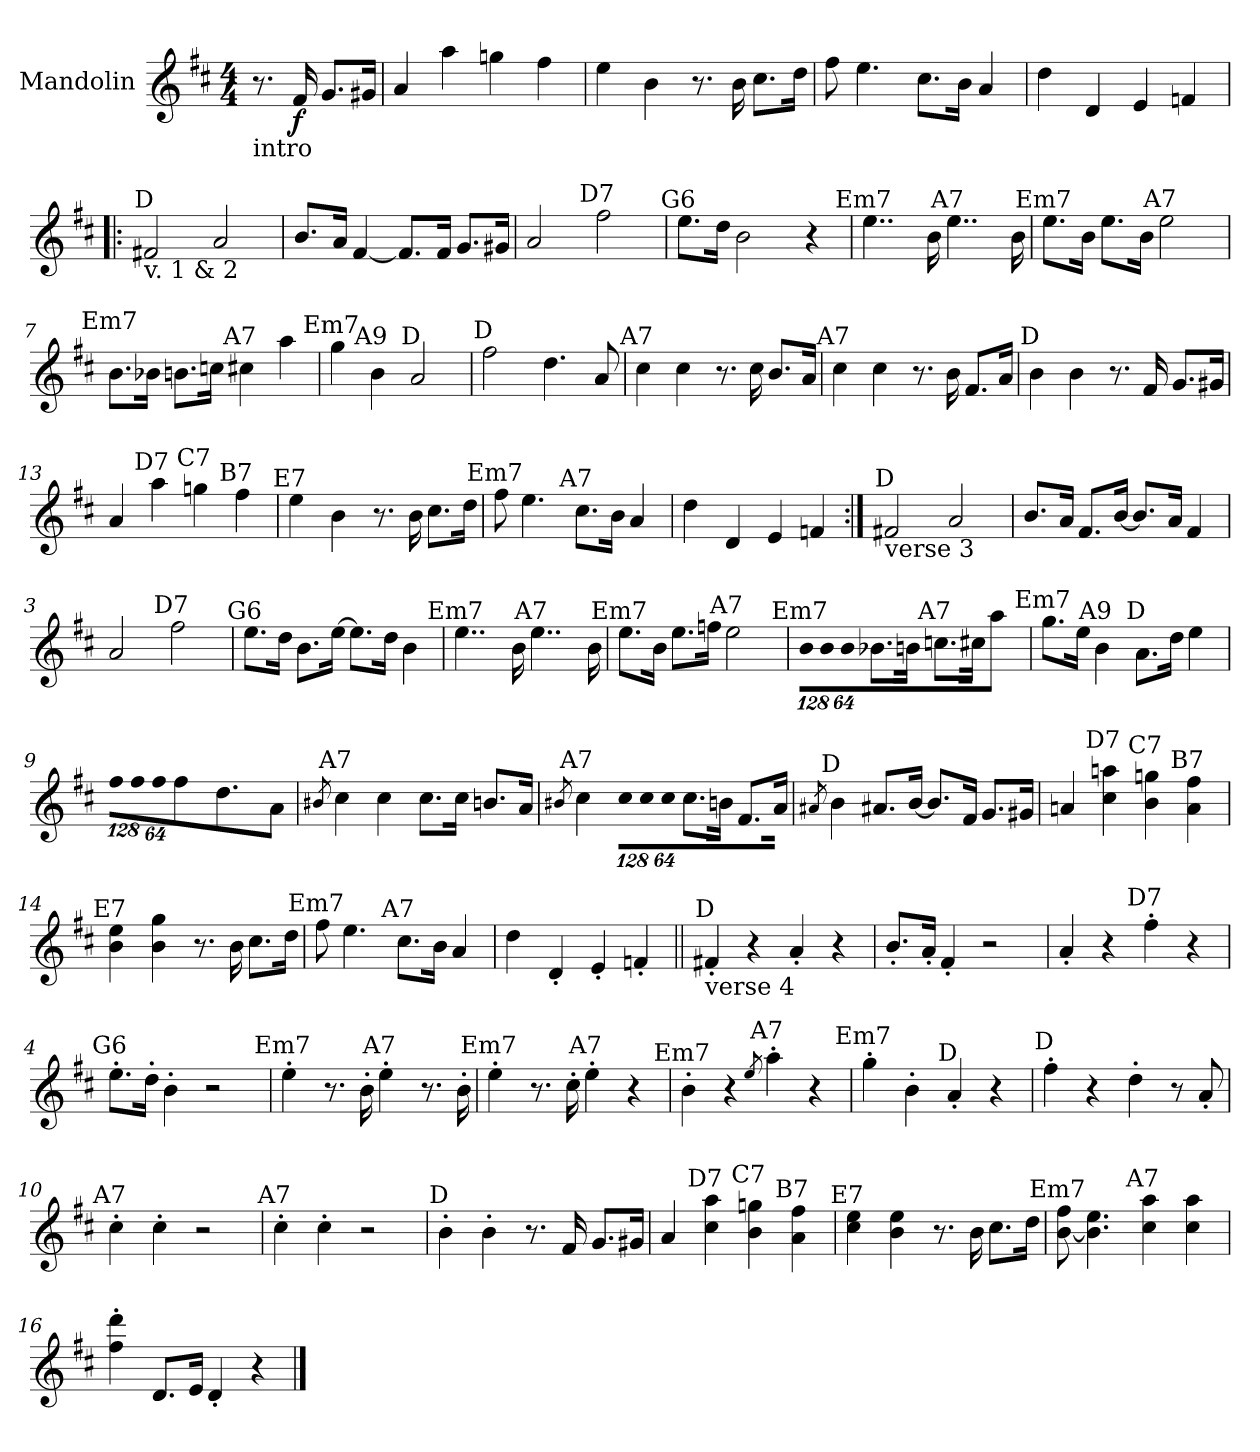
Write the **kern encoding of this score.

**kern	**dynam
*part1	*part1
*staff1	*staff1
*I"Mandolin	*
*I'Mand.	*
!!LO:PB:g=z
*clefG2	*
*k[f#c#]	*
*D:	*
*M4/4	*
*MM110	*
=	=
!LO:TX:b:t=intro	!
8.r	.
16f#i/	f
8.gi/L	.
16g#Xi/Jk	.
=1	=1
4ai/	.
4aai\	.
4ggni\	.
4ff#i\	.
=2	=2
4eei\	.
4bi\	.
8.r	.
16bi\	.
8.cc#i\L	.
16ddi\Jk	.
=3	=3
8ff#i\	.
4.eei\	.
8.cc#i\L	.
16bi\Jk	.
4ai/	.
=4	=4
4ddi\	.
4di/	.
4ei/	.
4fni/	.
!!LO:LB:g=z
=1!|:	=1!|:
!LO:TX:b:t=v. 1 & 2	!
!LO:TX:a:cj:t=D	!
2f#Xi/	.
2ai/	.
=2	=2
8.bi/L	.
16ai/Jk	.
[<4f#i/	.
8.f#i/L]	.
16f#i/Jk	.
8.gi/L	.
16g#Xi/Jk	.
=3	=3
2ai/	.
!LO:TX:a:cj:t=D7	!
2ff#i\	.
=4	=4
!LO:TX:a:cj:t=G6	!
8.eei\L	.
16ddi\Jk	.
2bi\	.
4r	.
!!LO:LB:g=z
=5	=5
!LO:TX:a:cj:t=Em7	!
4..eei\	.
16bi\	.
!LO:TX:a:cj:t=A7	!
4..eei\	.
16bi\	.
=6	=6
!LO:TX:a:cj:t=Em7	!
8.eei\L	.
16bi\Jk	.
8.eei\L	.
16bi\Jk	.
!LO:TX:a:cj:t=A7	!
2eei\	.
=7	=7
!LO:TX:a:cj:t=Em7	!
8.bi\L	.
16b-Xi\Jk	.
8.bni\L	.
16ccni\Jk	.
!LO:TX:a:cj:t=A7	!
4cc#Xi\	.
4aai\	.
=8	=8
!LO:TX:a:cj:t=Em7	!
4ggi\	.
!LO:TX:a:cj:t=A9	!
4bi\	.
!LO:TX:a:cj:t=D	!
2ai/	.
!!LO:LB:g=z
=9	=9
!LO:TX:a:cj:t=D	!
2ff#i\	.
4.ddi\	.
8ai/	.
=10	=10
!LO:TX:a:cj:t=A7	!
4cc#i\	.
4cc#i\	.
8.r	.
16cc#i\	.
8.bi/L	.
16ai/Jk	.
=11	=11
!LO:TX:a:cj:t=A7	!
4cc#i\	.
4cc#i\	.
8.r	.
16bi\	.
8.f#i/L	.
16ai/Jk	.
=12	=12
!LO:TX:a:cj:t=D	!
4bi\	.
4bi\	.
8.r	.
16f#i/	.
8.gi/L	.
16g#Xi/Jk	.
!!LO:LB:g=z
=13	=13
4ai/	.
!LO:TX:a:cj:t=D7	!
4aai\	.
!LO:TX:a:cj:t=C7	!
4ggni\	.
!LO:TX:a:cj:t=B7	!
4ff#i\	.
=14	=14
!LO:TX:a:cj:t=E7	!
4eei\	.
4bi\	.
8.r	.
16bi\	.
8.cc#i\L	.
16ddi\Jk	.
=15	=15
!LO:TX:a:cj:t=Em7	!
8ff#i\	.
4.eei\	.
!LO:TX:a:cj:t=A7	!
8.cc#i\L	.
16bi\Jk	.
4ai/	.
=16	=16
4ddi\	.
4di/	.
4ei/	.
4fni/	.
!!LO:LB:g=z
=1:|!	=1:|!
!LO:TX:b:t=verse 3	!
!LO:TX:a:cj:t=D	!
2f#Xi/	.
2ai/	.
=2	=2
8.bi/L	.
16ai/Jk	.
8.f#i/L	.
[<16bi/Jk	.
8.bi/L]	.
16ai/Jk	.
4f#i/	.
=3	=3
2ai/	.
!LO:TX:a:cj:t=D7	!
2ff#i\	.
=4	=4
!LO:TX:a:cj:t=G6	!
8.eei\L	.
16ddi\Jk	.
8.bi\L	.
[>16eei\Jk	.
8.eei\L]	.
16ddi\Jk	.
4bi\	.
!!LO:LB:g=z
=5	=5
!LO:TX:a:cj:t=Em7	!
4..eei\	.
16bi\	.
!LO:TX:a:cj:t=A7	!
4..eei\	.
16bi\	.
=6	=6
!LO:TX:a:cj:t=Em7	!
8.eei\L	.
16bi\Jk	.
8.eei\L	.
16ffni\Jk	.
!LO:TX:a:cj:t=A7	!
2eei\	.
=7	=7
*Xbrackettup	*
!LO:TX:a:cj:t=Em7	!
!LO:N:vis=8	!
1024%85bi\L	.
!LO:N:vis=8	!
1024%85bi\	.
!LO:N:vis=8	!
512%43bi\J	.
8.b-Xi\L	.
16bni\Jk	.
!LO:TX:a:cj:t=A7	!
8.ccni\L	.
16cc#Xi\Jk	.
4aai\	.
=8	=8
!LO:TX:a:cj:t=Em7	!
8.ggi\L	.
16eei\Jk	.
!LO:TX:a:cj:t=A9	!
4bi\	.
!LO:TX:a:cj:t=D	!
8.ai\L	.
16ddi\Jk	.
4eei\	.
!!LO:LB:g=z
=9	=9
!LO:N:vis=8	!
1024%85ff#i\L	.
!LO:N:vis=8	!
1024%85ff#i\	.
!LO:N:vis=8	!
512%43ff#i\J	.
4ff#i\	.
4.ddi\	.
8ai/	.
=10	=10
8qb#Xi/	.
!LO:TX:a:cj:t=A7	!
4cc#i\	.
4cc#i\	.
8.cc#i\L	.
16cc#i\Jk	.
8.bni/L	.
16ai/Jk	.
=11	=11
8qb#Xi/	.
!LO:TX:a:cj:t=A7	!
4cc#i\	.
!LO:N:vis=8	!
1024%85cc#i\L	.
!LO:N:vis=8	!
1024%85cc#i\	.
!LO:N:vis=8	!
512%43cc#i\J	.
8.cc#i\L	.
16bni\Jk	.
8.f#i/L	.
16ai/Jk	.
=12	=12
8qa#Xi/	.
!LO:TX:a:cj:t=D	!
4bi\	.
8.a#i/L	.
[<16bi/Jk	.
8.bi/L]	.
16f#i/Jk	.
8.gi/L	.
16g#Xi/Jk	.
!!LO:LB:g=z
=13	=13
4ani/	.
!LO:TX:a:cj:t=D7	!
4cc#i\ 4aani	.
!LO:TX:a:cj:t=C7	!
4bi\ 4ggni	.
!LO:TX:a:cj:t=B7	!
4ai\ 4ff#i	.
=14	=14
!LO:TX:a:cj:t=E7	!
4bi\ 4eei	.
4bi\ 4ggi	.
8.r	.
16bi\	.
8.cc#i\L	.
16ddi\Jk	.
=15	=15
!LO:TX:a:cj:t=Em7	!
8ff#i\	.
4.eei\	.
!LO:TX:a:cj:t=A7	!
8.cc#i\L	.
16bi\Jk	.
4ai/	.
=16	=16
4ddi\	.
4d'i/	.
4e'i/	.
4fn'i/	.
!!LO:PB:g=z
=1||	=1||
!LO:TX:b:t=verse 4	!
!LO:TX:a:cj:t=D	!
4f#X'i/	.
4r	.
4a'i/	.
4r	.
=2	=2
8.b'i/L	.
16a'i/Jk	.
4f#'i/	.
2r	.
=3	=3
4a'i/	.
4r	.
!LO:TX:a:cj:t=D7	!
4ff#'i\	.
4r	.
=4	=4
!LO:TX:a:cj:t=G6	!
8.ee'i\L	.
16dd'i\Jk	.
4b'i\	.
2r	.
!!LO:LB:g=z
=5	=5
!LO:TX:a:cj:t=Em7	!
4ee'i\	.
8.r	.
16b'i\	.
!LO:TX:a:cj:t=A7	!
4ee'i\	.
8.r	.
16b'i\	.
=6	=6
!LO:TX:a:cj:t=Em7	!
4ee'i\	.
8.r	.
16cc#'i\	.
!LO:TX:a:cj:t=A7	!
4ee'i\	.
4r	.
=7	=7
!LO:TX:a:cj:t=Em7	!
4b'i\	.
4r	.
8qeei/	.
!LO:TX:a:cj:t=A7	!
4aa'i\	.
4r	.
=8	=8
!LO:TX:a:cj:t=Em7	!
4gg'i\	.
4b'i\	.
!LO:TX:a:cj:t=D	!
4a'i/	.
4r	.
!!LO:LB:g=z
=9	=9
!LO:TX:a:cj:t=D	!
4ff#'i\	.
4r	.
4dd'i\	.
8r	.
8a'i/	.
=10	=10
!LO:TX:a:cj:t=A7	!
4cc#'i\	.
4cc#'i\	.
2r	.
=11	=11
!LO:TX:a:cj:t=A7	!
4cc#'i\	.
4cc#'i\	.
2r	.
=12	=12
!LO:TX:a:cj:t=D	!
4b'i\	.
4b'i\	.
8.r	.
16f#i/	.
8.gi/L	.
16g#Xi/Jk	.
!!LO:LB:g=z
=13	=13
4ai/	.
!LO:TX:a:cj:t=D7	!
4cc#i\ 4aai	.
!LO:TX:a:cj:t=C7	!
4bi\ 4ggni	.
!LO:TX:a:cj:t=B7	!
4ai\ 4ff#i	.
=14	=14
!LO:TX:a:cj:t=E7	!
4cc#i\ 4eei	.
4bi\ 4eei	.
8.r	.
16bi\	.
8.cc#i\L	.
16ddi\Jk	.
=15	=15
!LO:TX:a:cj:t=Em7	!
[<8bi\ 8ff#i	.
4.bi\] 4.eei	.
!LO:TX:a:cj:t=A7	!
4cc#i\ 4aai	.
4cc#i\ 4aai	.
=16	=16
4ff#i\' 4dddi'	.
8.di/L	.
16ei/Jk	.
4d'i/	.
4r	.
==	==
*-	*-
